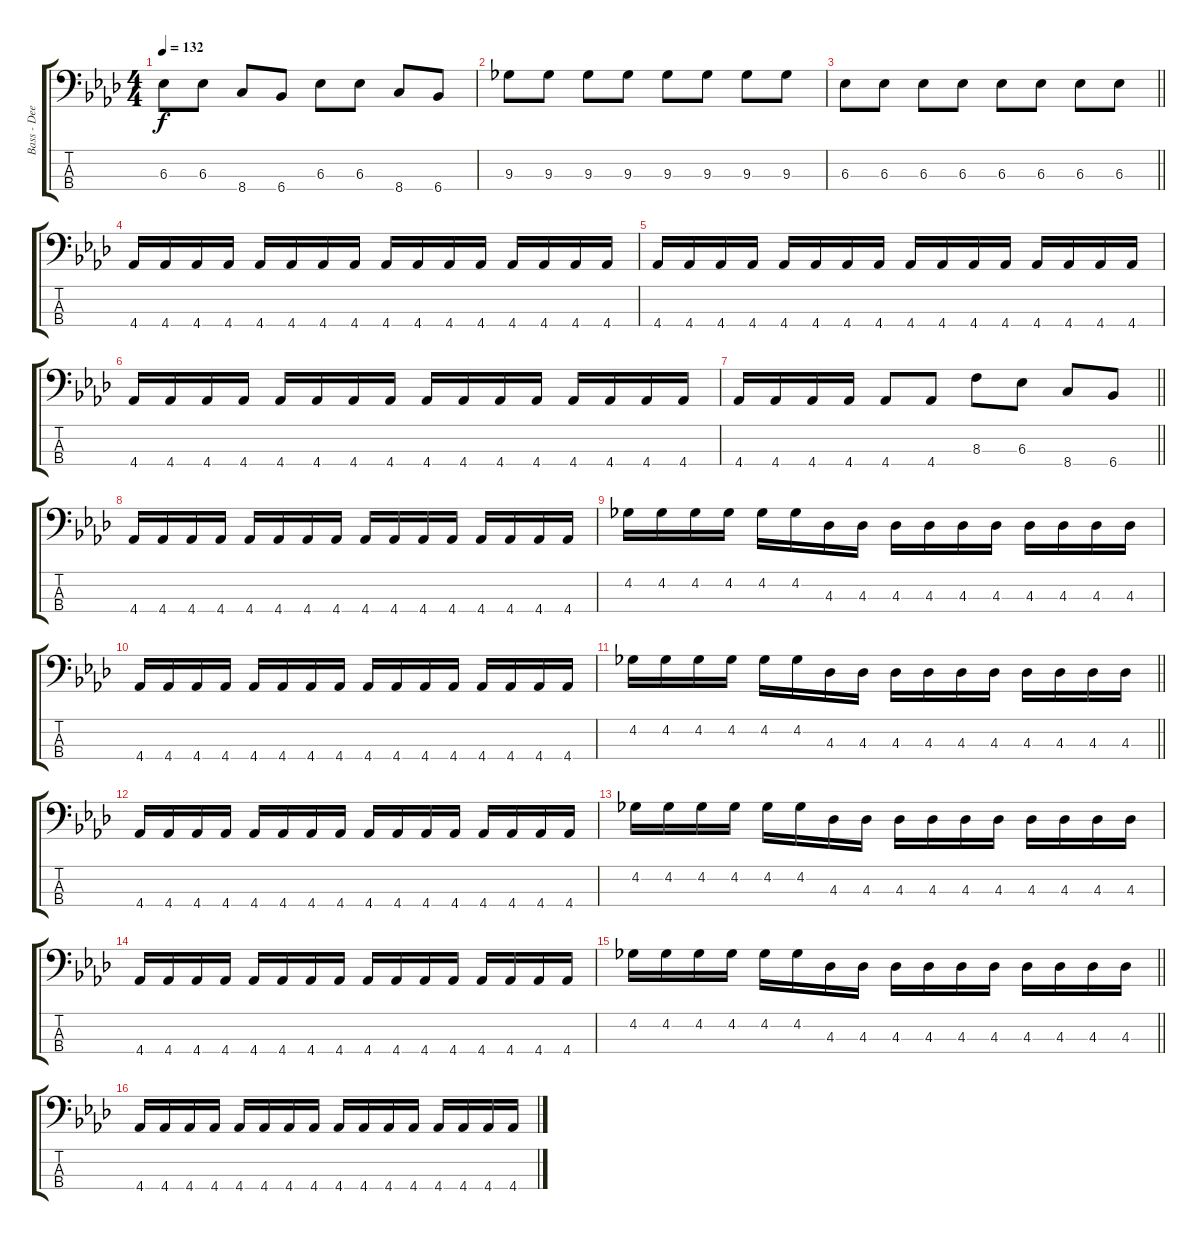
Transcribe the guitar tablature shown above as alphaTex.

\track ("Bass - Dee Murray" "Bass - Dee") {instrument electricbassfinger}
\staff {score tabs}
\tuning (G2 D2 A1 E1) {hide}
\ts (4 4)
\tempo 132
\clef f4
\ks ab
6.3.8{dy f} 6.3.8 8.4.8 6.4.8 6.3.8 6.3.8 8.4.8 6.4.8 |
9.3.8 9.3.8 9.3.8 9.3.8 9.3.8 9.3.8 9.3.8 9.3.8 |
\barLineRight lightlight
6.3.8 6.3.8 6.3.8 6.3.8 6.3.8 6.3.8 6.3.8 6.3.8 |
4.4.16 4.4.16 4.4.16 4.4.16 4.4.16 4.4.16 4.4.16 4.4.16 4.4.16 4.4.16 4.4.16 4.4.16 4.4.16 4.4.16 4.4.16 4.4.16 |
4.4.16 4.4.16 4.4.16 4.4.16 4.4.16 4.4.16 4.4.16 4.4.16 4.4.16 4.4.16 4.4.16 4.4.16 4.4.16 4.4.16 4.4.16 4.4.16 |
4.4.16 4.4.16 4.4.16 4.4.16 4.4.16 4.4.16 4.4.16 4.4.16 4.4.16 4.4.16 4.4.16 4.4.16 4.4.16 4.4.16 4.4.16 4.4.16 |
\barLineRight lightlight
4.4.16 4.4.16 4.4.16 4.4.16 4.4.8 4.4.8 8.3.8 6.3.8 8.4.8 6.4.8 |
4.4.16 4.4.16 4.4.16 4.4.16 4.4.16 4.4.16 4.4.16 4.4.16 4.4.16 4.4.16 4.4.16 4.4.16 4.4.16 4.4.16 4.4.16 4.4.16 |
4.2.16 4.2.16 4.2.16 4.2.16 4.2.16 4.2.16 4.3.16 4.3.16 4.3.16 4.3.16 4.3.16 4.3.16 4.3.16 4.3.16 4.3.16 4.3.16 |
4.4.16 4.4.16 4.4.16 4.4.16 4.4.16 4.4.16 4.4.16 4.4.16 4.4.16 4.4.16 4.4.16 4.4.16 4.4.16 4.4.16 4.4.16 4.4.16 |
\barLineRight lightlight
4.2.16 4.2.16 4.2.16 4.2.16 4.2.16 4.2.16 4.3.16 4.3.16 4.3.16 4.3.16 4.3.16 4.3.16 4.3.16 4.3.16 4.3.16 4.3.16 |
4.4.16 4.4.16 4.4.16 4.4.16 4.4.16 4.4.16 4.4.16 4.4.16 4.4.16 4.4.16 4.4.16 4.4.16 4.4.16 4.4.16 4.4.16 4.4.16 |
4.2.16 4.2.16 4.2.16 4.2.16 4.2.16 4.2.16 4.3.16 4.3.16 4.3.16 4.3.16 4.3.16 4.3.16 4.3.16 4.3.16 4.3.16 4.3.16 |
4.4.16 4.4.16 4.4.16 4.4.16 4.4.16 4.4.16 4.4.16 4.4.16 4.4.16 4.4.16 4.4.16 4.4.16 4.4.16 4.4.16 4.4.16 4.4.16 |
\barLineRight lightlight
4.2.16 4.2.16 4.2.16 4.2.16 4.2.16 4.2.16 4.3.16 4.3.16 4.3.16 4.3.16 4.3.16 4.3.16 4.3.16 4.3.16 4.3.16 4.3.16 |
4.4.16 4.4.16 4.4.16 4.4.16 4.4.16 4.4.16 4.4.16 4.4.16 4.4.16 4.4.16 4.4.16 4.4.16 4.4.16 4.4.16 4.4.16 4.4.16
